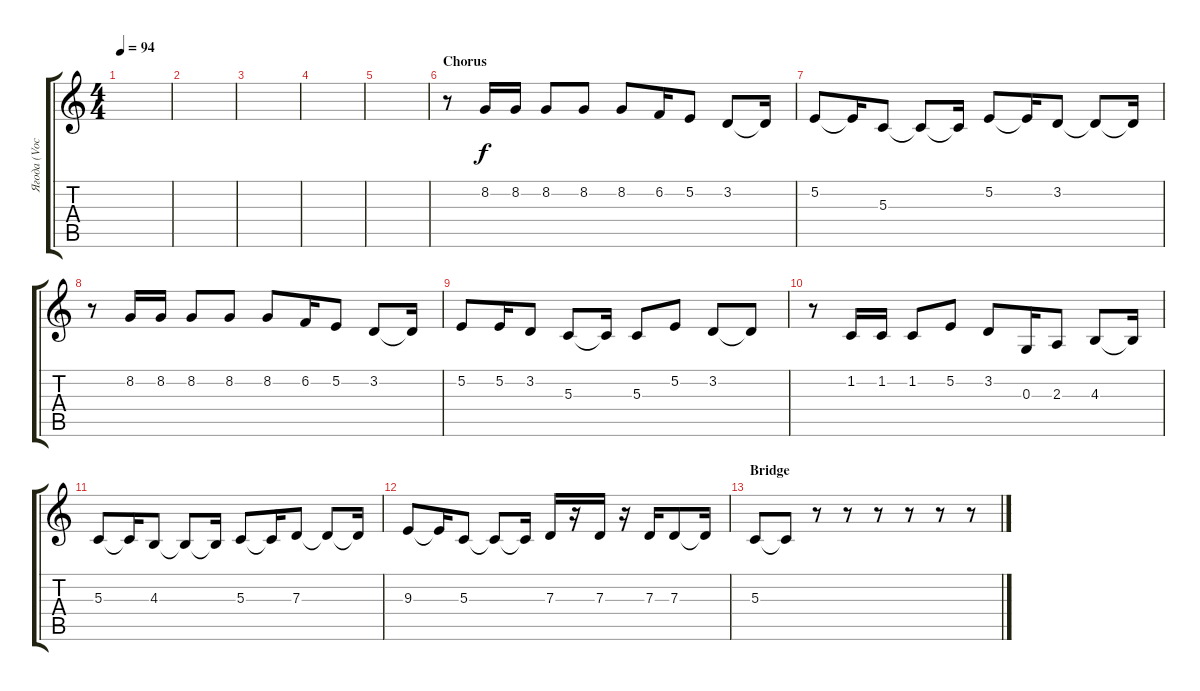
\track ("Ягода (Vocal 2)" "Ягода (Voc") {instrument lead6voice}
\staff {score tabs}
\tuning (E4 B3 G3 D3 A2 E2) {hide}
\ts (4 4)
\tempo 94
\clef g2
\ks c
|
|
|
|
|
\section ("" "Chorus")
r.8 8.2.16 8.2.16 8.2.8 8.2.8 8.2.8 6.2.16 5.2.8 3.2.8 3.2{t}.16 |
5.2.8 5.2{t}.16 5.3.8 5.3{t}.8 5.3{t}.16 5.2.8 5.2{t}.16 3.2.8 3.2{t}.8 3.2{t}.16 |
r.8 8.2.16 8.2.16 8.2.8 8.2.8 8.2.8 6.2.16 5.2.8 3.2.8 3.2{t}.16 |
5.2.8 5.2.16 3.2.8 5.3.8 5.3{t}.16 5.3.8 5.2.8 3.2.8 3.2{t}.8 |
r.8 1.2.16 1.2.16 1.2.8 5.2.8 3.2.8 0.3.16 2.3.8 4.3.8 4.3{t}.16 |
5.3.8 5.3{t}.16 4.3.8 4.3{t}.8 4.3{t}.16 5.3.8 5.3{t}.16 7.3.8 7.3{t}.8 7.3{t}.16 |
9.3.8 9.3{t}.16 5.3.8 5.3{t}.8 5.3{t}.16 7.3.16 r.16 7.3.16 r.16 7.3.16 7.3.8 7.3{t}.16 |
\section ("" "Bridge")
5.3.8 5.3{t}.8 r.8 r.8 r.8 r.8 r.8 r.8
